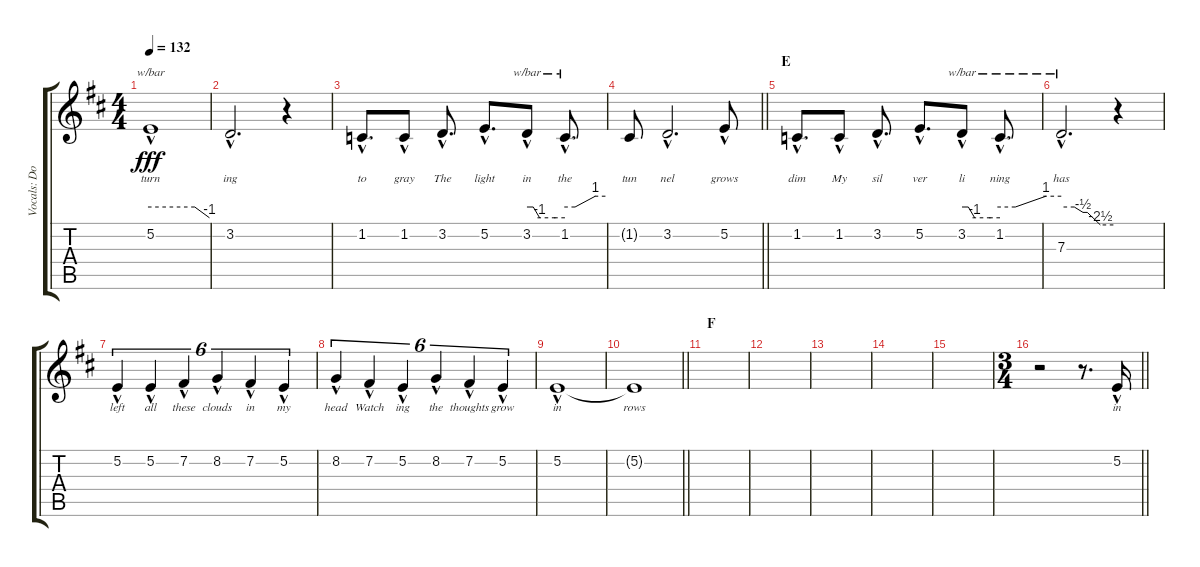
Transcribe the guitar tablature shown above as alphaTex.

\track ("Vocals: Don" "Vocals: Do") {instrument lead2sawtooth}
\staff {score tabs}
\tuning (E4 B3 G3 D3 A2 D2) {hide}
\ts (4 4)
\tempo 132
\clef g2
\ks d
5.2{hac}.1{tbe (custom default 0 0 45 0 60 -4) lyrics (0 "turn") lyrics (1 "") lyrics (2 "") lyrics (3 "") lyrics (4 "") dy fff} |
3.2{hac}.2{d lyrics (0 "ing") lyrics (1 "") lyrics (2 "") lyrics (3 "") lyrics (4 "")} r.4 |
1.2{hac}.8{d lyrics (0 "to") lyrics (1 "") lyrics (2 "") lyrics (3 "") lyrics (4 "")} 1.2{hac}.8{lyrics (0 "gray") lyrics (1 "") lyrics (2 "") lyrics (3 "") lyrics (4 "")} 3.2{hac}.8{d lyrics (0 "The") lyrics (1 "") lyrics (2 "") lyrics (3 "") lyrics (4 "")} 5.2{hac}.8{d lyrics (0 "light") lyrics (1 "") lyrics (2 "") lyrics (3 "") lyrics (4 "")} 3.2{hac}.8{tbe (custom default 0 0 10 0 20 -4 45 -4 60 -4) lyrics (0 "in") lyrics (1 "") lyrics (2 "") lyrics (3 "") lyrics (4 "")} 1.2{hac}.8{d tbe (custom default 0 0 15 0 45 4 60 4) lyrics (0 "the") lyrics (1 "") lyrics (2 "") lyrics (3 "") lyrics (4 "")} |
\barLineRight lightlight
1.2{t}.8{lyrics (0 "tun") lyrics (1 "") lyrics (2 "") lyrics (3 "") lyrics (4 "")} 3.2{hac}.2{d lyrics (0 "nel") lyrics (1 "") lyrics (2 "") lyrics (3 "") lyrics (4 "")} 5.2{hac}.8{lyrics (0 "grows") lyrics (1 "") lyrics (2 "") lyrics (3 "") lyrics (4 "")} |
\section ("" "E")
1.2{hac}.8{d lyrics (0 "dim") lyrics (1 "") lyrics (2 "") lyrics (3 "") lyrics (4 "")} 1.2{hac}.8{lyrics (0 "My") lyrics (1 "") lyrics (2 "") lyrics (3 "") lyrics (4 "")} 3.2{hac}.8{d lyrics (0 "sil") lyrics (1 "") lyrics (2 "") lyrics (3 "") lyrics (4 "")} 5.2{hac}.8{d lyrics (0 "ver") lyrics (1 "") lyrics (2 "") lyrics (3 "") lyrics (4 "")} 3.2{hac}.8{tbe (custom default 0 0 10 0 20 -4 45 -4 60 -4) lyrics (0 "li") lyrics (1 "") lyrics (2 "") lyrics (3 "") lyrics (4 "")} 1.2{hac}.8{d tbe (custom default 0 0 15 0 45 4 60 4) lyrics (0 "ning") lyrics (1 "") lyrics (2 "") lyrics (3 "") lyrics (4 "")} |
7.3{hac}.2{d tbe (custom default 0 0 15 0 25 -2 30 -2 45 -10 60 -10) lyrics (0 "has") lyrics (1 "") lyrics (2 "") lyrics (3 "") lyrics (4 "")} r.4 |
5.2{hac}.4{tu (6 4) lyrics (0 "left") lyrics (1 "") lyrics (2 "") lyrics (3 "") lyrics (4 "")} 5.2{hac}.4{tu (6 4) lyrics (0 "all") lyrics (1 "") lyrics (2 "") lyrics (3 "") lyrics (4 "")} 7.2{hac}.4{tu (6 4) lyrics (0 "these") lyrics (1 "") lyrics (2 "") lyrics (3 "") lyrics (4 "")} 8.2{hac}.4{tu (6 4) lyrics (0 "clouds") lyrics (1 "") lyrics (2 "") lyrics (3 "") lyrics (4 "")} 7.2{hac}.4{tu (6 4) lyrics (0 "in") lyrics (1 "") lyrics (2 "") lyrics (3 "") lyrics (4 "")} 5.2{hac}.4{tu (6 4) lyrics (0 "my") lyrics (1 "") lyrics (2 "") lyrics (3 "") lyrics (4 "")} |
8.2{hac}.4{tu (6 4) lyrics (0 "head") lyrics (1 "") lyrics (2 "") lyrics (3 "") lyrics (4 "")} 7.2{hac}.4{tu (6 4) lyrics (0 "Watch") lyrics (1 "") lyrics (2 "") lyrics (3 "") lyrics (4 "")} 5.2{hac}.4{tu (6 4) lyrics (0 "ing") lyrics (1 "") lyrics (2 "") lyrics (3 "") lyrics (4 "")} 8.2{hac}.4{tu (6 4) lyrics (0 "the") lyrics (1 "") lyrics (2 "") lyrics (3 "") lyrics (4 "")} 7.2{hac}.4{tu (6 4) lyrics (0 "thoughts") lyrics (1 "") lyrics (2 "") lyrics (3 "") lyrics (4 "")} 5.2{hac}.4{tu (6 4) lyrics (0 "grow") lyrics (1 "") lyrics (2 "") lyrics (3 "") lyrics (4 "")} |
5.2{hac}.1{lyrics (0 "in") lyrics (1 "") lyrics (2 "") lyrics (3 "") lyrics (4 "")} |
\barLineRight lightlight
5.2{t}.1{lyrics (0 "rows") lyrics (1 "") lyrics (2 "") lyrics (3 "") lyrics (4 "")} |
\section ("" "F")
|
|
|
|
|
\ts (3 4)
\barLineRight lightlight
r.2 r.8{d} 5.2{hac}.16{lyrics (0 "in") lyrics (1 "") lyrics (2 "") lyrics (3 "") lyrics (4 "")}
